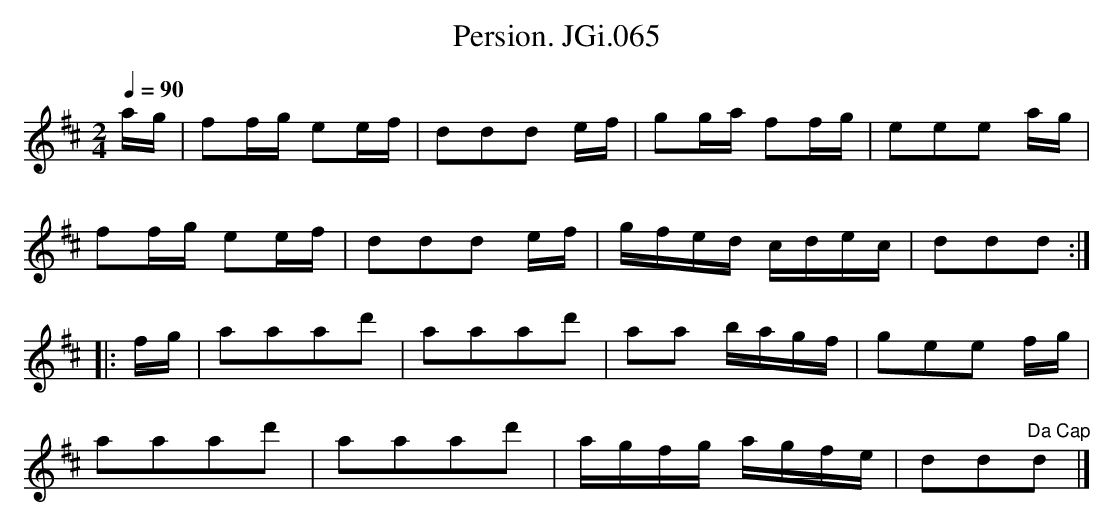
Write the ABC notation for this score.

X:1
T:Persion. JGi.065
M:2/4
L:1/8
Q:1/4=90
K:D
a/g/|ff/g/ ee/f/|ddd e/f/|gg/a/ ff/g/|eee a/g/|
ff/g/ ee/f/|ddd e/f/|g/f/e/d/ c/d/e/c/|ddd:|
|:f/g/2|aaad'|aaad'|aa b/a/g/f/|gee f/g/|
aaad'|aaad'|a/g/f/g/ a/g/f/e/|dd"Da Cap"d|]
